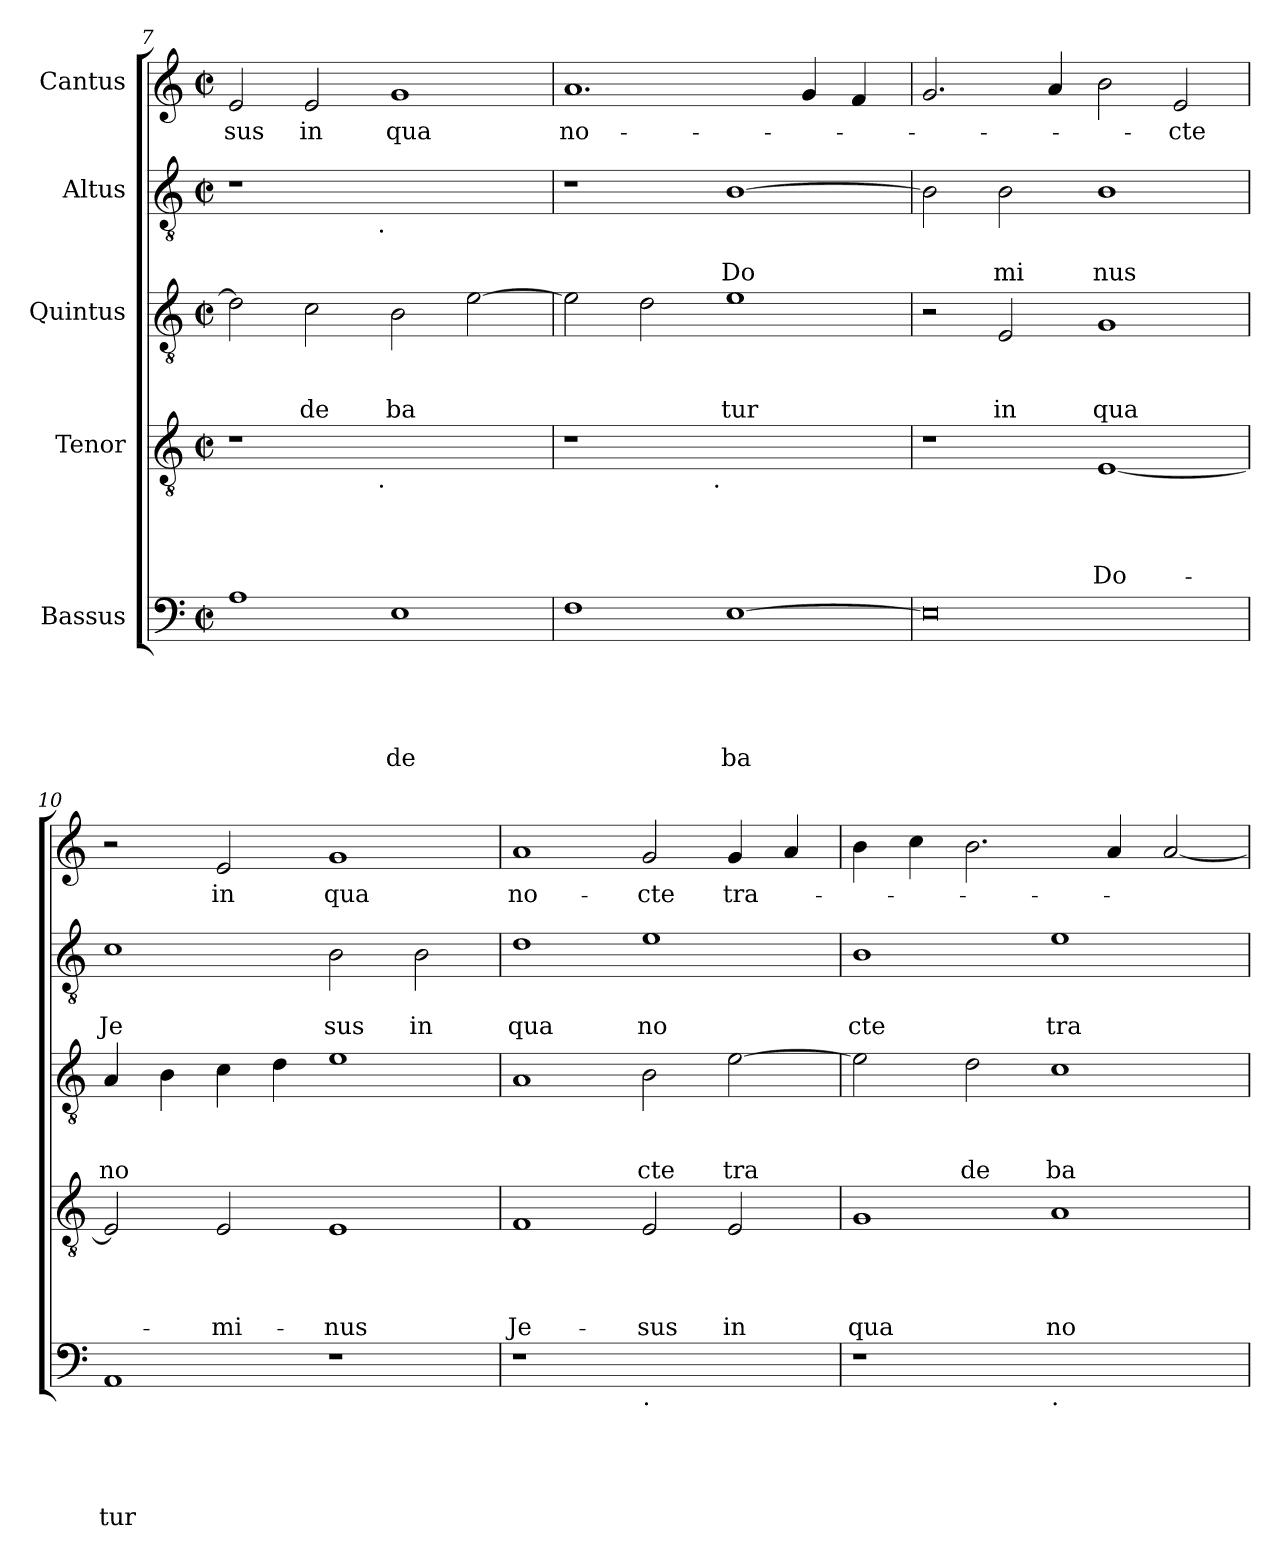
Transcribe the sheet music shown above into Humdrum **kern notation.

**kern	**text	**text	**text	**text	**text	**kern	**text	**text	**text	**text	**kern	**text	**text	**text	**kern	**text	**text	**kern	**text
*part5	*part5	*part5	*part5	*part5	*part5	*part4	*part4	*part4	*part4	*part4	*part3	*part3	*part3	*part3	*part2	*part2	*part2	*part1	*part1
*staff5	*staff5	*staff5	*staff5	*staff5	*staff5	*staff4	*staff4	*staff4	*staff4	*staff4	*staff3	*staff3	*staff3	*staff3	*staff2	*staff2	*staff2	*staff1	*staff1
*I"Bassus	*	*	*	*	*	*I"Tenor	*	*	*	*	*I"Quintus	*	*	*	*I"Altus	*	*	*I"Cantus	*
!!LO:LB:g=z
*clefF4	*	*	*	*	*	*clefGv2	*	*	*	*	*clefGv2	*	*	*	*clefGv2	*	*	*clefG2	*
*k[]	*	*	*	*	*	*k[]	*	*	*	*	*k[]	*	*	*	*k[]	*	*	*k[]	*
*C:	*	*	*	*	*	*C:	*	*	*	*	*C:	*	*	*	*C:	*	*	*C:	*
*M2/2	*	*	*	*	*	*M2/2	*	*	*	*	*M2/2	*	*	*	*M2/2	*	*	*M2/2	*
*met(c|)	*	*	*	*	*	*met(c|)	*	*	*	*	*met(c|)	*	*	*	*met(c|)	*	*	*met(c|)	*
=7	=7	=7	=7	=7	=7	=7	=7	=7	=7	=7	=7	=7	=7	=7	=7	=7	=7	=7	=7
!	!	!	!	!	!	!	!	!	!	!	!	!	!	!	!	!	!	!	!LO:LY:b
*	*	*	*	*	*	*^	*	*	*	*	*	*	*	*	*^	*	*	*	*
1A	.	.	.	.	.	1r	2ryy	.	.	.	.	2d\]	.	.	.	1r	2ryy	.	.	2e/	sus
!	!	!	!	!	!	!	!	!	!	!	!	!	!	!	!LO:LY:b	!	!	!	!	!	!LO:LY:b
.	.	.	.	.	.	.	4...ryy	.	.	.	.	2c\	.	.	-de	.	4...ryy	.	.	2e/	in
!	!	!	!	!	!	!	!	!	!	!	!	!	!	!	!	!	!LO:TX:b:t=.	!	!	!	!
!	!	!	!	!	!	!	!LO:TX:b:t=.	!	!	!	!	!	!	!	!	!	!	!	!	!	!
.	.	.	.	.	.	.	1ryy	.	.	.	.	.	.	.	.	.	1ryy	.	.	.	.
!	!	!	!	!	!LO:LY:b	!	!	!	!	!	!	!	!	!	!LO:LY:b	!	!	!	!	!	!LO:LY:b
1E	.	.	.	.	de	1ryy	.	.	.	.	.	2B\	.	.	ba	1ryy	.	.	.	1g	qua
.	.	.	.	.	.	.	.	.	.	.	.	[>2e\	.	.	.	.	.	.	.	.	.
.	.	.	.	.	.	.	32ryy	.	.	.	.	.	.	.	.	.	32ryy	.	.	.	.
=8	=8	=8	=8	=8	=8	=8	=8	=8	=8	=8	=8	=8	=8	=8	=8	=8	=8	=8	=8	=8	=8
!	!	!	!	!	!	!	!	!	!	!	!	!	!	!	!	!	!	!	!	!	!LO:LY:b
*	*	*	*	*	*	*	*	*	*	*	*	*	*	*	*	*v	*v	*	*	*	*
1F	.	.	.	.	.	1r	2ryy	.	.	.	.	2e\]	.	.	.	1r	.	.	1.a	no-
.	.	.	.	.	.	.	4...ryy	.	.	.	.	2d\	.	.	.	.	.	.	.	.
!	!	!	!	!	!	!	!LO:TX:b:t=.	!	!	!	!	!	!	!	!	!	!	!	!	!
.	.	.	.	.	.	.	1ryy	.	.	.	.	.	.	.	.	.	.	.	.	.
!	!	!	!	!	!LO:LY:b	!	!	!	!	!	!	!	!	!	!LO:LY:b	!	!	!LO:LY:b	!	!
[>1E	.	.	.	.	ba	1ryy	.	.	.	.	.	1e	.	.	tur	[>1B	.	Do	.	.
.	.	.	.	.	.	.	.	.	.	.	.	.	.	.	.	.	.	.	4g/	.
.	.	.	.	.	.	.	.	.	.	.	.	.	.	.	.	.	.	.	4f/	.
.	.	.	.	.	.	.	32ryy	.	.	.	.	.	.	.	.	.	.	.	.	.
*	*	*	*	*	*	*v	*v	*	*	*	*	*	*	*	*	*	*	*	*	*
=9	=9	=9	=9	=9	=9	=9	=9	=9	=9	=9	=9	=9	=9	=9	=9	=9	=9	=9	=9
0E]	.	.	.	.	.	1r	.	.	.	.	2r	.	.	.	2B\]	.	.	2.g/	.
!	!	!	!	!	!	!	!	!	!	!	!	!	!	!LO:LY:b	!	!	!LO:LY:b	!	!
.	.	.	.	.	.	.	.	.	.	.	2E/	.	.	in	2B\	.	mi	.	.
.	.	.	.	.	.	.	.	.	.	.	.	.	.	.	.	.	.	4a/	.
!	!	!	!	!	!	!	!	!	!	!LO:LY:b	!	!	!	!LO:LY:b	!	!	!LO:LY:b	!	!
.	.	.	.	.	.	[<1E	.	.	.	Do-	1G	.	.	qua	1B	.	nus	2b\	.
!	!	!	!	!	!	!	!	!	!	!	!	!	!	!	!	!	!	!	!LO:LY:b
.	.	.	.	.	.	.	.	.	.	.	.	.	.	.	.	.	.	2e/	-cte
=10	=10	=10	=10	=10	=10	=10	=10	=10	=10	=10	=10	=10	=10	=10	=10	=10	=10	=10	=10
!	!	!	!	!	!LO:LY:b	!	!	!	!	!	!	!	!	!LO:LY:b	!	!	!LO:LY:b	!	!
1AA	.	.	.	.	tur	2E/]	.	.	.	.	4A/	.	.	no	1c	.	Je	2r	.
.	.	.	.	.	.	.	.	.	.	.	4B\	.	.	.	.	.	.	.	.
!	!	!	!	!	!	!	!	!	!	!LO:LY:b	!	!	!	!	!	!	!	!	!LO:LY:b
.	.	.	.	.	.	2E/	.	.	.	-mi-	4c\	.	.	.	.	.	.	2e/	in
.	.	.	.	.	.	.	.	.	.	.	4d\	.	.	.	.	.	.	.	.
!	!	!	!	!	!	!	!	!	!	!LO:LY:b	!	!	!	!	!	!	!LO:LY:b	!	!LO:LY:b
1r	.	.	.	.	.	1E	.	.	.	-nus	1e	.	.	.	2B\	.	sus	1g	qua
!	!	!	!	!	!	!	!	!	!	!	!	!	!	!	!	!	!LO:LY:b	!	!
.	.	.	.	.	.	.	.	.	.	.	.	.	.	.	2B\	.	in	.	.
=11	=11	=11	=11	=11	=11	=11	=11	=11	=11	=11	=11	=11	=11	=11	=11	=11	=11	=11	=11
!	!	!	!	!	!	!	!	!	!	!LO:LY:b	!	!	!	!	!	!	!LO:LY:b	!	!LO:LY:b
1r	.	.	.	.	.	1F	.	.	.	Je-	1A	.	.	.	1d	.	qua	1a	no-
!LO:TX:b:t=.	!	!	!	!	!	!	!	!	!	!	!	!	!	!	!	!	!	!	!
!	!	!	!	!	!	!	!	!	!	!LO:LY:b	!	!	!	!LO:LY:b	!	!	!LO:LY:b	!	!LO:LY:b
1ryy	.	.	.	.	.	2E/	.	.	.	-sus	2B\	.	.	cte	1e	.	no	2g/	-cte
!	!	!	!	!	!	!	!	!	!	!LO:LY:b	!	!	!	!LO:LY:b	!	!	!	!	!LO:LY:b
.	.	.	.	.	.	2E/	.	.	.	in	[>2e\	.	.	tra	.	.	.	4g/	tra-
.	.	.	.	.	.	.	.	.	.	.	.	.	.	.	.	.	.	4a/	.
=12	=12	=12	=12	=12	=12	=12	=12	=12	=12	=12	=12	=12	=12	=12	=12	=12	=12	=12	=12
!	!	!	!	!	!	!	!	!	!	!LO:LY:b	!	!	!	!	!	!	!LO:LY:b	!	!
1r	.	.	.	.	.	1G	.	.	.	qua	2e\]	.	.	.	1B	.	cte	4b\	.
.	.	.	.	.	.	.	.	.	.	.	.	.	.	.	.	.	.	4cc\	.
!	!	!	!	!	!	!	!	!	!	!	!	!	!	!LO:LY:b	!	!	!	!	!
.	.	.	.	.	.	.	.	.	.	.	2d\	.	.	de	.	.	.	2.b\	.
!LO:TX:b:t=.	!	!	!	!	!	!	!	!	!	!	!	!	!	!	!	!	!	!	!
!	!	!	!	!	!	!	!	!	!	!LO:LY:b	!	!	!	!LO:LY:b	!	!	!LO:LY:b	!	!
1ryy	.	.	.	.	.	1A	.	.	.	no-	1c	.	.	ba	1e	.	tra	.	.
.	.	.	.	.	.	.	.	.	.	.	.	.	.	.	.	.	.	4a/	.
.	.	.	.	.	.	.	.	.	.	.	.	.	.	.	.	.	.	[<2a/	.
=	=	=	=	=	=	=	=	=	=	=	=	=	=	=	=	=	=	=	=
*-	*-	*-	*-	*-	*-	*-	*-	*-	*-	*-	*-	*-	*-	*-	*-	*-	*-	*-	*-
